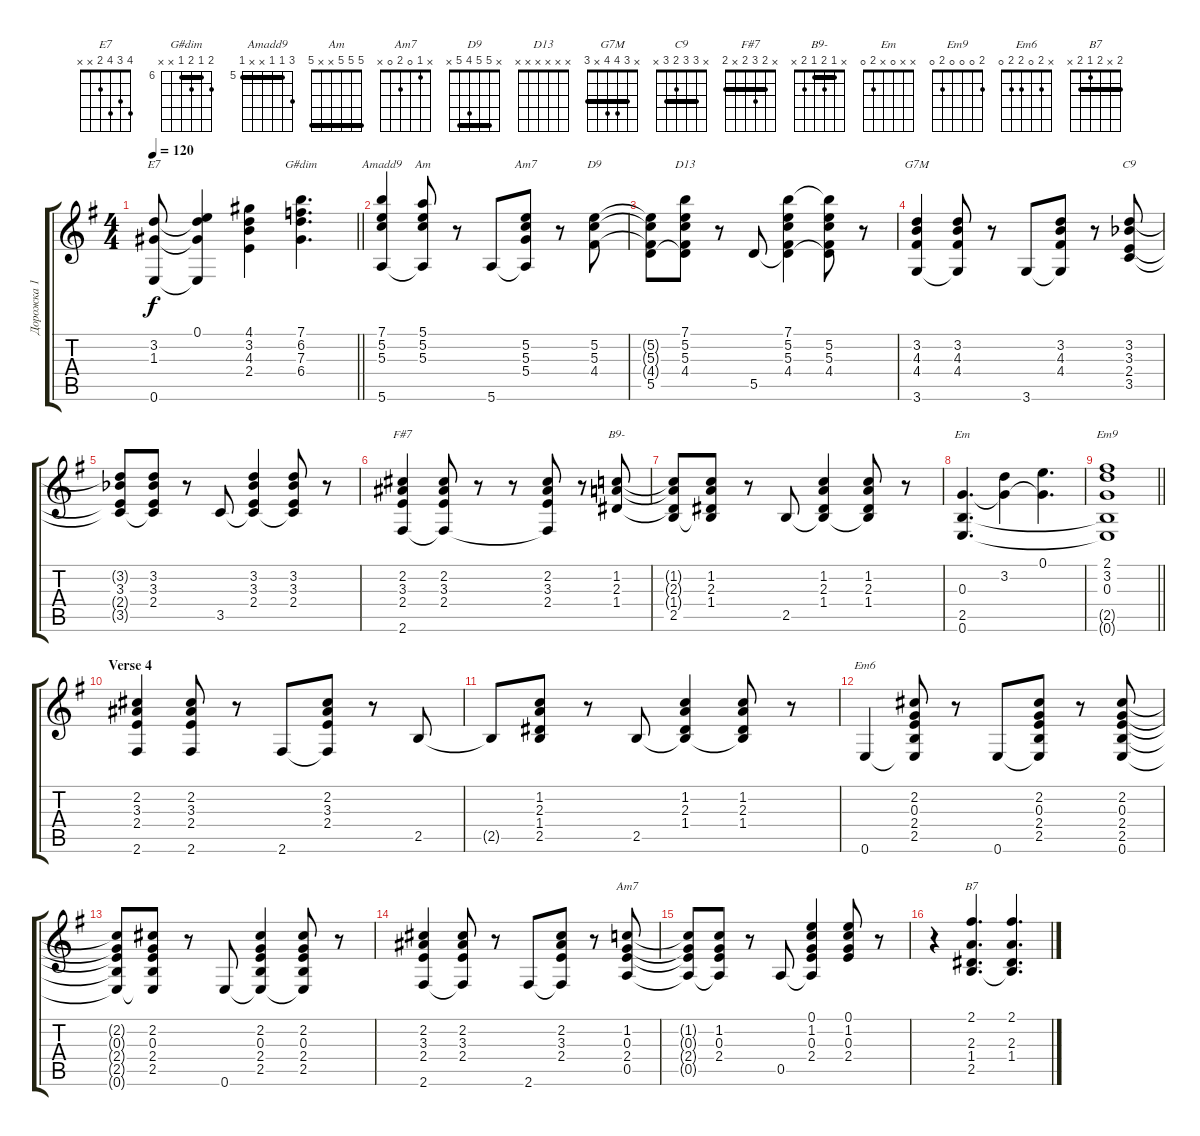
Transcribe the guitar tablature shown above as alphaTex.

\track ("Дорожка 1" "Дорожка 1") {instrument acousticguitarsteel}
\staff {score tabs}
\tuning (E4 B3 G3 D3 A2 E2) {hide}
\chord ("E7" 4 3 4 2 x x)
\chord ("G#dim" 7 6 7 6 x x) {firstfret 6 barre 6}
\chord ("Amadd9" 7 5 5 x x 5) {firstfret 5 barre 5}
\chord ("Am" 5 5 5 x x 5) {barre 5}
\chord ("Am7" x 5 5 5 x 5) {barre 5}
\chord ("D9" x 5 5 4 5 x) {barre 5}
\chord ("D13" x x x x x x)
\chord ("G7M" x 3 4 4 x 3) {barre 3}
\chord ("C9" x 3 3 2 3 x) {barre 3}
\chord ("F#7" x 2 3 2 x 2) {barre 2}
\chord ("B9-" x 1 2 1 2 x) {barre 1}
\chord ("Em" x x 0 x 2 0)
\chord ("Em9" 2 0 0 0 2 0)
\chord ("Em6" x 2 0 2 2 0)
\chord ("Am7" x 1 0 2 0 x)
\chord ("B7" 2 x 2 1 2 x) {barre 2}
\ts (4 4)
\tempo 120
\clef g2
\barLineRight lightlight
\ks g
(3.2{t} 1.3{t} 0.6).8{ch "E7" dy f} (0.1 3.2{t} 1.3{t} 0.6{t}).4 (4.1 3.2 4.3 2.4).4 (7.1 6.2 7.3 6.4).4{d ch "G#dim"} |
(7.1 5.2 5.3 5.6).4{ch "Amadd9"} (5.1 5.2 5.3 5.6{t}).8{ch "Am"} r.8 5.6.8 (5.2 5.3 5.4 5.6{t}).8{ch "Am7"} r.8 (5.2 5.3 4.4).8{ch "D9"} |
(5.2{t} 5.3{t} 4.4{t} 5.5).8 (7.1 5.2 5.3 4.4 5.5{t}).8{ch "D13"} r.8 5.5.8 (7.1 5.2 5.3 4.4 5.5{t}).4 (7.1{t} 5.2 5.3 4.4 5.5{t}).8 r.8 |
(3.2 4.3 4.4 3.6).4{ch "G7M"} (3.2 4.3 4.4 3.6{t}).8 r.8 3.6.8 (3.2 4.3 4.4 3.6{t}).8 r.8 (3.2 3.3{acc b} 2.4 3.5).8{ch "C9"} |
(3.2{t} 3.3{acc b} 2.4{t} 3.5{t}).8 (3.2 3.3{acc b} 2.4 3.5{t}).8 r.8 3.5.8 (3.2 3.3{acc b} 2.4 3.5{t}).4 (3.2 3.3{acc b} 2.4 3.5{t}).8 r.8 |
(2.2 3.3 2.4 2.6).4{ch "F#7"} (2.2 3.3 2.4 2.6{t}).8 r.8 r.8 (2.2 3.3 2.4 2.6{t}).8 r.8 (1.2 2.3 1.4).8{ch "B9-"} |
(1.2{t} 2.3{t} 1.4{t} 2.5).8 (1.2 2.3 1.4 2.5{t}).8 r.8 2.5.8 (1.2 2.3 1.4 2.5{t}).4 (1.2 2.3 1.4 2.5{t}).8 r.8 |
(0.3 2.5 0.6).4{d ch "Em"} (3.2 0.3{t}).4 (0.1 0.3{t}).4{d} |
\barLineRight lightlight
(2.1 3.2 0.3 2.5{t} 0.6{t}).1{ch "Em9"} |
\section ("" "Verse 4")
(2.2 3.3 2.4 2.6).4 (2.2 3.3 2.4 2.6).8 r.8 2.6.8 (2.2 3.3 2.4 2.6{t}).8 r.8 2.5.8 |
2.5{t}.8 (1.2 2.3 1.4 2.5).8 r.8 2.5.8 (1.2 2.3 1.4 2.5{t}).4 (1.2 2.3 1.4 2.5{t}).8 r.8 |
0.6.4{ch "Em6"} (2.2 0.3 2.4 2.5 0.6{t}).8 r.8 0.6.8 (2.2 0.3 2.4 2.5 0.6{t}).8 r.8 (2.2 0.3 2.4 2.5 0.6).8 |
(2.2{t} 0.3{t} 2.4{t} 2.5{t} 0.6{t}).8 (2.2 0.3 2.4 2.5 0.6{t}).8 r.8 0.6.8 (2.2 0.3 2.4 2.5 0.6{t}).4 (2.2 0.3 2.4 2.5 0.6{t}).8 r.8 |
(2.2 3.3 2.4 2.6).4 (2.2 3.3 2.4 2.6{t}).8 r.8 2.6.8 (2.2 3.3 2.4 2.6{t}).8 r.8 (1.2 0.3 2.4 0.5).8{ch "Am7"} |
(1.2{t} 0.3{t} 2.4{t} 0.5{t}).8 (1.2 0.3 2.4 0.5{t}).8 r.8 0.5.8 (0.1 1.2 0.3 2.4 0.5{t}).4 (0.1 1.2 0.3 2.4).8 r.8 |
r.4 (2.1 2.3 1.4 2.5).4{d ch "B7"} (2.1 2.3 1.4 2.5{t}).4{d}
